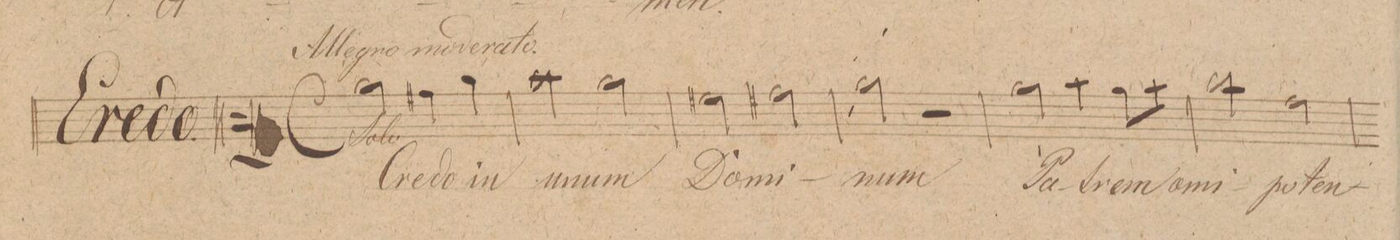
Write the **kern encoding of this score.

**kern	**text	**dynam
*I"Alto.	*	*
*clefC3	*	*
*k[]	*	*
*met(c)	*	*
*M2/2	*	*
*all\right	*	*
*2\right	*	*
2a\	Cre-	.
4g#X\	-do	.
4a\	in	.
=2	=2	=2
2b\	u-	.
2a\	-num	.
=3	=3	=3
2f#X\	Do-	.
2g#X\	-mi-	.
=4	=4	=4
2a\	-num	.
2r	.	.
=5	=5	=5
2a\	Pa-	.
4b\	-trem	.
8a\L	o-	.
8b\J	.	.
=6	=6	=6
2cc\	-mi-	.
2g\	-poten-	.
=7	=7	=7
*-	*-	*-
